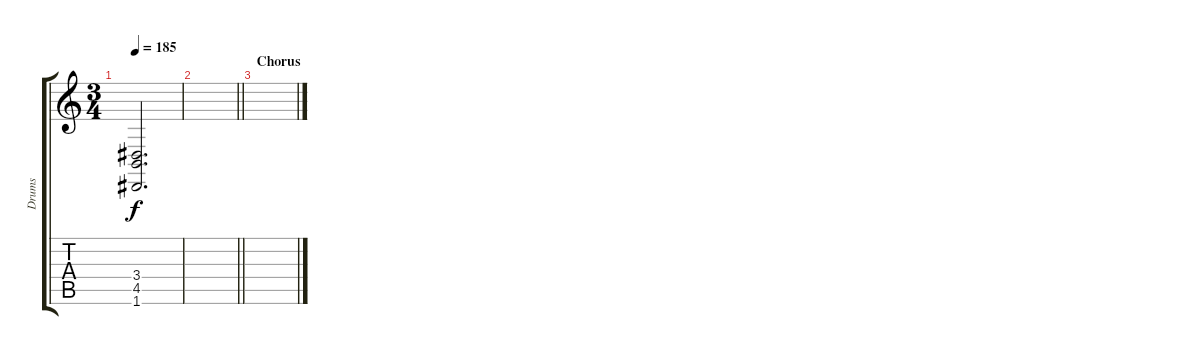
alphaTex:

\track ("Drums" "Drums") {instrument taikodrum}
\staff {score tabs}
\tuning (D4 A3 F3 C3 G2 D2) {hide}
\ts (3 4)
\tempo 185
\clef g2
\ks c
(3.4 4.5 1.6).2{d dy f} |
\barLineRight lightlight
|
\section ("" "Chorus")
